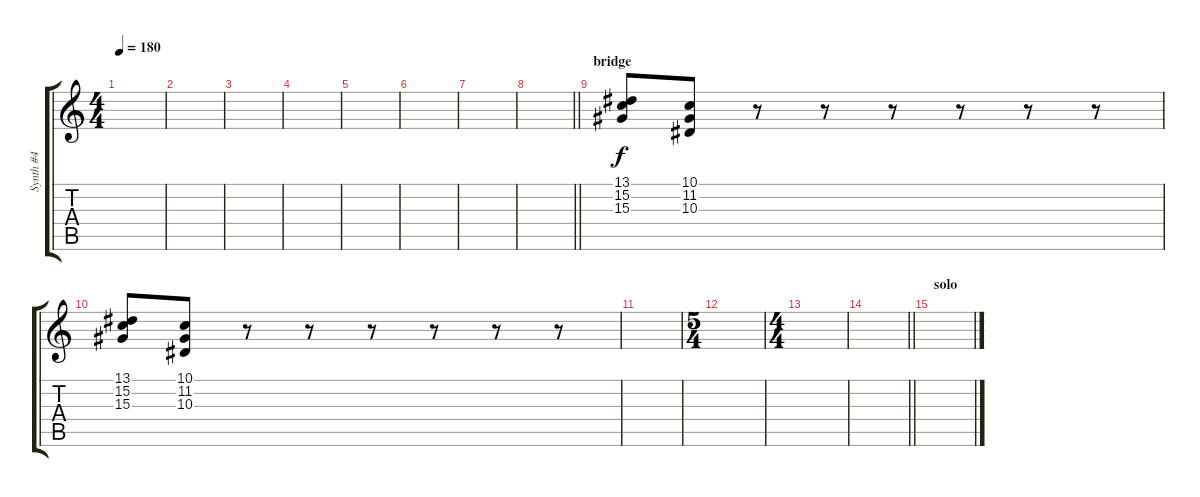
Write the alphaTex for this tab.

\track ("Synth #4" "Synth #4") {instrument orchestrahit}
\staff {score tabs}
\tuning (D4 A3 F3 C3 G2 C2) {hide}
\ts (4 4)
\tempo 180
\clef g2
\ks c
|
|
|
|
|
|
|
\barLineRight lightlight
|
\section ("" "bridge")
(13.1 15.2 15.3).8 (10.1 11.2 10.3).8 r.8 r.8 r.8 r.8 r.8 r.8 |
(13.1 15.2 15.3).8 (10.1 11.2 10.3).8 r.8 r.8 r.8 r.8 r.8 r.8 |
|
\ts (5 4)
|
\ts (4 4)
|
\barLineRight lightlight
|
\section ("" "solo")
